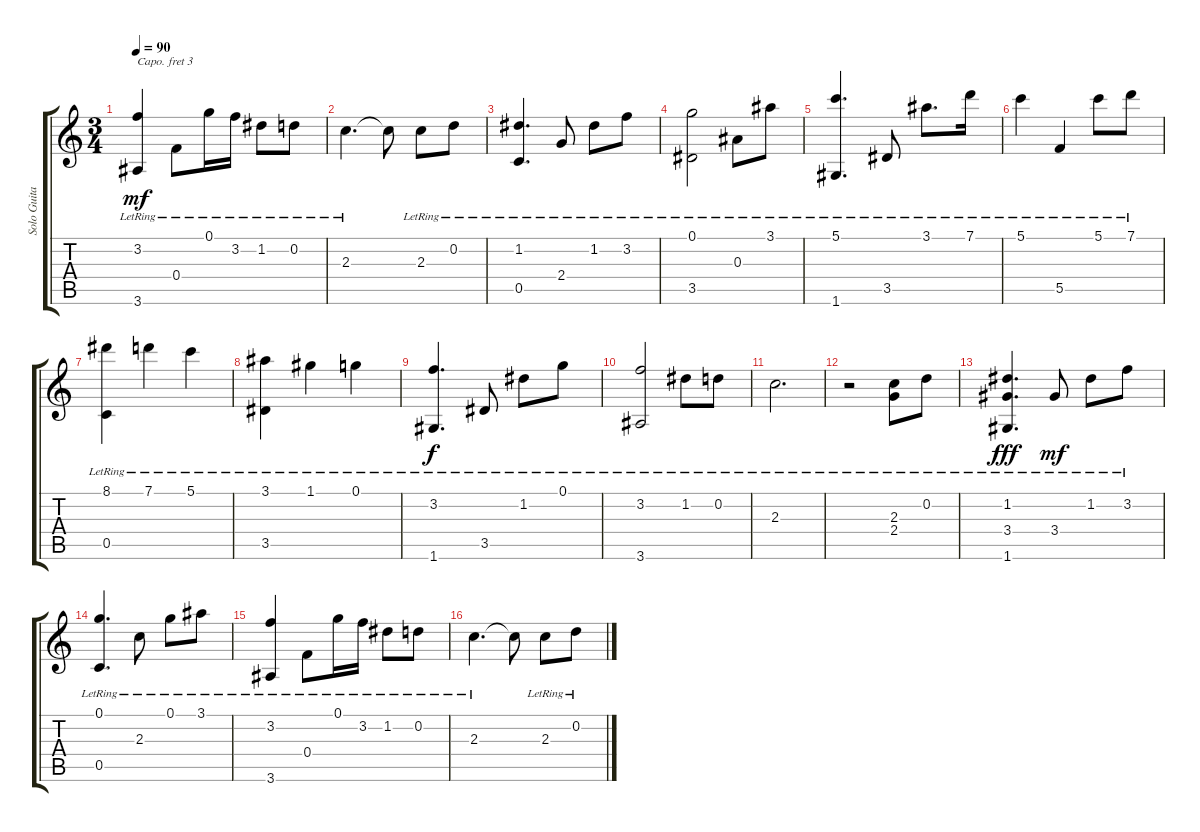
\track ("Solo Guitar" "Solo Guita") {instrument acousticguitarsteel}
\staff {score tabs}
\capo 3
\tuning (E4 B3 G3 D3 A2 E2) {hide}
\ts (3 4)
\tempo 90
\clef g2
\ks c
(3.2{lr} 3.6{lr}).4{dy mf} 0.4{lr}.8 0.1{lr}.16 3.2{lr}.16 1.2{lr}.8 0.2{lr}.8 |
2.3{lr}.4{d} 2.3{t}.8 2.3{lr}.8 0.2{lr}.8 |
(1.2{lr} 0.5{lr}).4{d} 2.4{lr}.8 1.2{lr}.8 3.2{lr}.8 |
(0.1{lr} 3.5{lr}).2 0.3{lr}.8 3.1{lr}.8 |
(5.1{lr} 1.6{lr}).4{d} 3.5{lr}.8 3.1{lr}.8{d} 7.1{lr}.16 |
5.1{lr}.4 5.5{lr}.4 5.1{lr}.8 7.1{lr}.8 |
(8.1{lr} 0.5{lr}).4 7.1{lr}.4 5.1{lr}.4 |
(3.1{lr} 3.5{lr}).4 1.1{lr}.4 0.1{lr}.4 |
(3.2{lr} 1.6{lr}).4{d dy f} 3.5{lr}.8 1.2{lr}.8 0.1{lr}.8 |
(3.2{lr} 3.6{lr}).2 1.2{lr}.8 0.2{lr}.8 |
2.3{lr}.2{d} |
r.2 (2.3{lr} 2.4{lr}).8 0.2{lr}.8 |
(1.2{lr} 3.4{lr} 1.6{lr}).4{d dy fff} 3.4{lr}.8{dy mf} 1.2{lr}.8 3.2{lr}.8 |
(0.1{lr} 0.5{lr}).4{d} 2.3{lr}.8 0.1{lr}.8 3.1{lr}.8 |
(3.2{lr} 3.6{lr}).4 0.4{lr}.8 0.1{lr}.16 3.2{lr}.16 1.2{lr}.8 0.2{lr}.8 |
2.3{lr}.4{d} 2.3{t}.8 2.3{lr}.8 0.2{lr}.8
